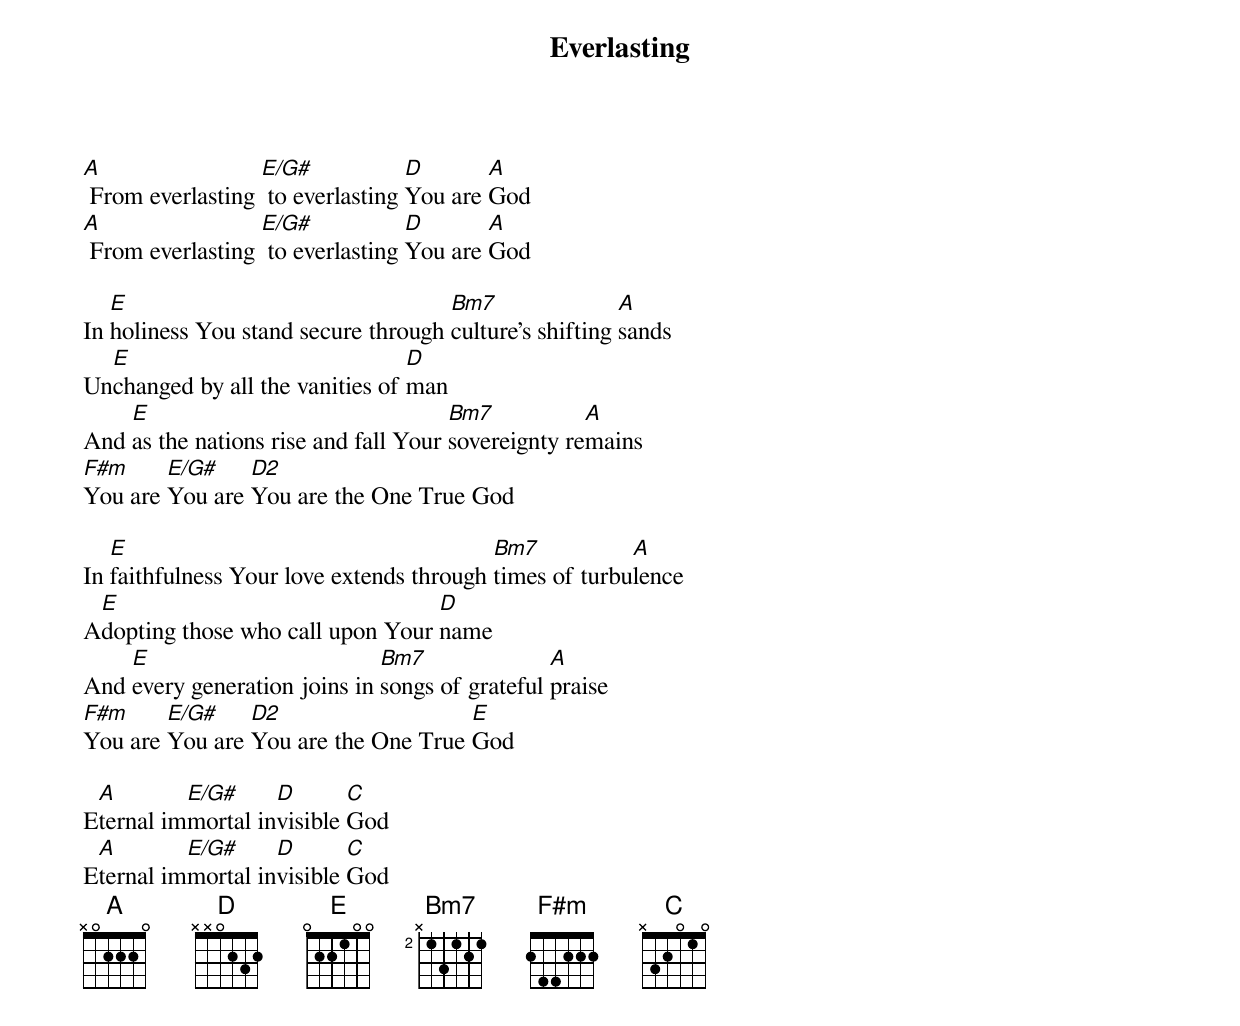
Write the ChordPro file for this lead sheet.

{title: Everlasting}
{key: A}
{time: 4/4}
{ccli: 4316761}
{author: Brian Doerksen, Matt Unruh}
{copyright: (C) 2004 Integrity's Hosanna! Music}

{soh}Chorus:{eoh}
[A] From everlasting [E/G#] to everlasting [D]You are [A]God
[A] From everlasting [E/G#] to everlasting [D]You are [A]God

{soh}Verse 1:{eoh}
In [E]holiness You stand secure through [Bm7]culture's shifting [A]sands
Un[E]changed by all the vanities of [D]man
And [E]as the nations rise and fall Your [Bm7]sovereignty re[A]mains
[F#m]You are [E/G#]You are [D2]You are the One True God

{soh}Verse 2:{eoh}
In [E]faithfulness Your love extends through [Bm7]times of turbu[A]lence
A[E]dopting those who call upon Your [D]name
And [E]every generation joins in [Bm7]songs of grateful [A]praise
[F#m]You are [E/G#]You are [D2]You are the One True [E]God

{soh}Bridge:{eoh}
E[A]ternal im[E/G#]mortal in[D]visible [C]God
E[A]ternal im[E/G#]mortal in[D]visible [C]God
